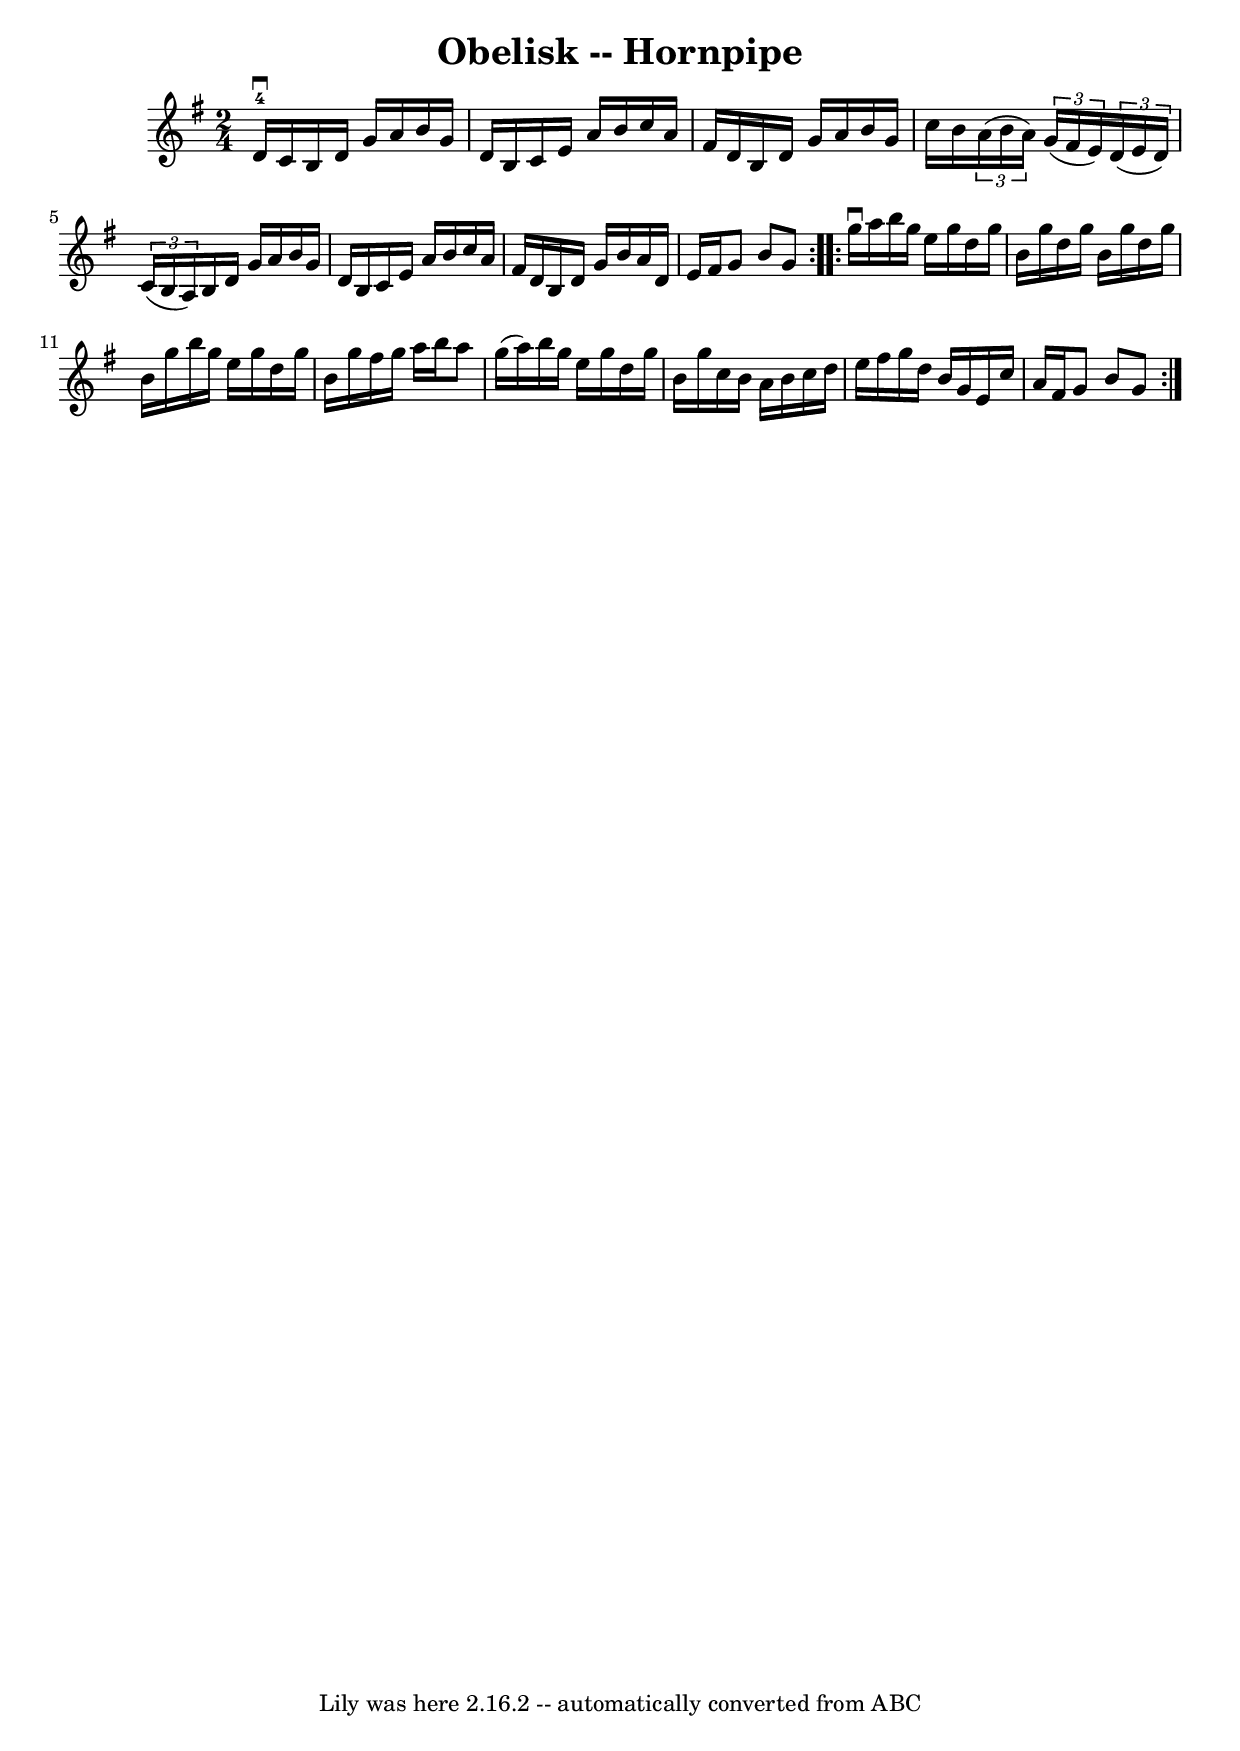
\version "2.16.2"
\include "Mammoth.ily"
\header {
  %% book = "Cole's 1000 Fiddle Tunes"
  crossRefNumber = "1"
  footnotes = ""
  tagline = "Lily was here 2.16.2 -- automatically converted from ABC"
  title = "Obelisk -- Hornpipe"

}
voicedefault =  {



  \repeat volta 2 {

    \time 2/4 
    \key g \major
 d'16-4^\downbow c'16  |
    b16 d'16   
    g'16 a'16 b'16 g'16 d'16 b16  |
    c'16 e'16 a'16   
    b'16 c''16 a'16 fis'16 d'16  |
    b16 d'16 g'16    
    a'16 b'16 g'16 c''16 b'16  |
    \times 2/3 { a'16 (b'16  
		 a'16) 
	       }   \times 2/3 { g'16 (fis'16 e'16) 
			      }   \times 2/3 {   
				d'16 (e'16 d'16) 
			      }   \times 2/3 { c'16 (b16 a16) 
					     } |
    
    b16 d'16 g'16 a'16 b'16 g'16 d'16 b16  |
    c'16 
    e'16 a'16 b'16 c''16 a'16 fis'16 d'16  |
    b16    
    d'16 g'16 b'16 a'16 d'16 e'16 fis'16  |
    g'8 b'8   
    g'8  
  }     
  \repeat volta 2 {
    g''16^\downbow a''16  |
    b''16    
    g''16 e''16 g''16 d''16 g''16 b'16 g''16  |
    d''16    
    g''16 b'16 g''16 d''16 g''16 b'16 g''16  |
    b''16    
    g''16 e''16 g''16 d''16 g''16 b'16 g''16  |
    fis''16  
    g''16 a''16 b''16 a''8 g''16 (a''16) |
    b''16    
    g''16 e''16 g''16 d''16 g''16 b'16 g''16  |
    c''16    
    b'16 a'16 b'16 c''16 d''16 e''16 fis''16  |
    g''16    
    d''16 b'16 g'16 e'16 c''16 a'16 fis'16  |
    g'8 b'8 
    g'8  
  }   

}

\score{
  <<

    \context Staff="default"
    {
      \voicedefault 
      
    }

  >>
  \layout {
    
  }
  \midi {
  }

}
